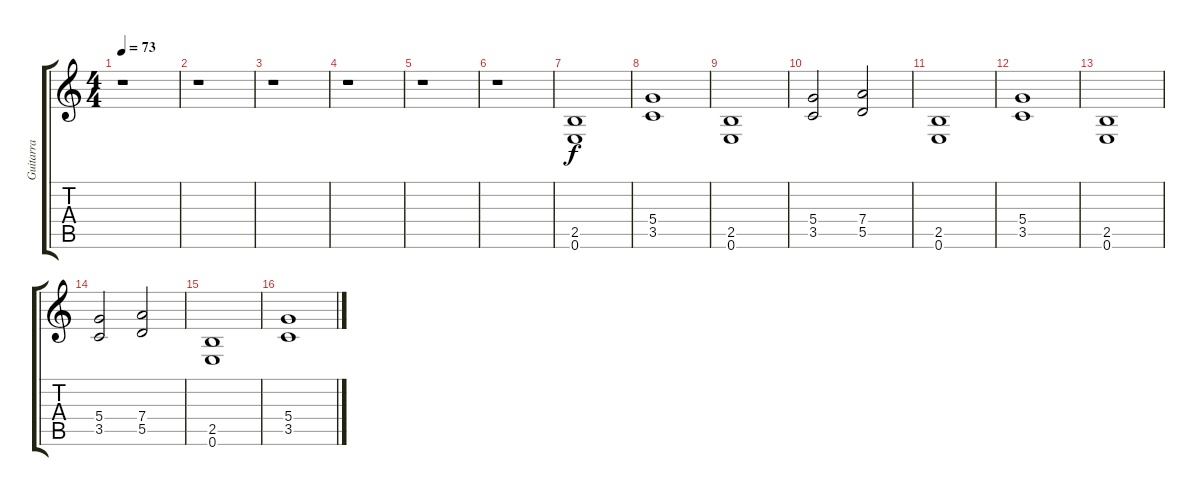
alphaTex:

\track ("Guitarra" "Guitarra") {instrument distortionguitar}
\staff {score tabs}
\tuning (E4 B3 G3 D3 A2 E2) {hide}
\ts (4 4)
\tempo 73
\clef g2
\ks c
r.1{dy f} |
r.1 |
r.1 |
r.1 |
r.1 |
r.1 |
(2.5 0.6).1{volume 16} |
(5.4 3.5).1 |
(2.5 0.6).1 |
(5.4 3.5).2 (7.4 5.5).2 |
(2.5 0.6).1 |
(5.4 3.5).1 |
(2.5 0.6).1 |
(5.4 3.5).2 (7.4 5.5).2 |
(2.5 0.6).1 |
(5.4 3.5).1
